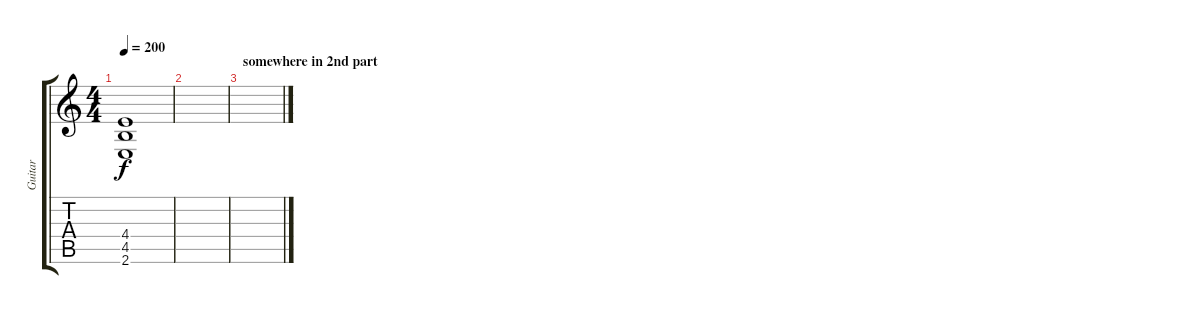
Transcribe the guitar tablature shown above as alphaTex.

\track ("Guitar" "Guitar") {instrument distortionguitar}
\staff {score tabs}
\tuning (D4 A3 F3 C3 G2 D2) {hide}
\ts (4 4)
\tempo 200
\clef g2
\ks c
(4.4{t} 4.5{t} 2.6{t}).1{dy f} |
|
\section ("" "somewhere in 2nd part")
